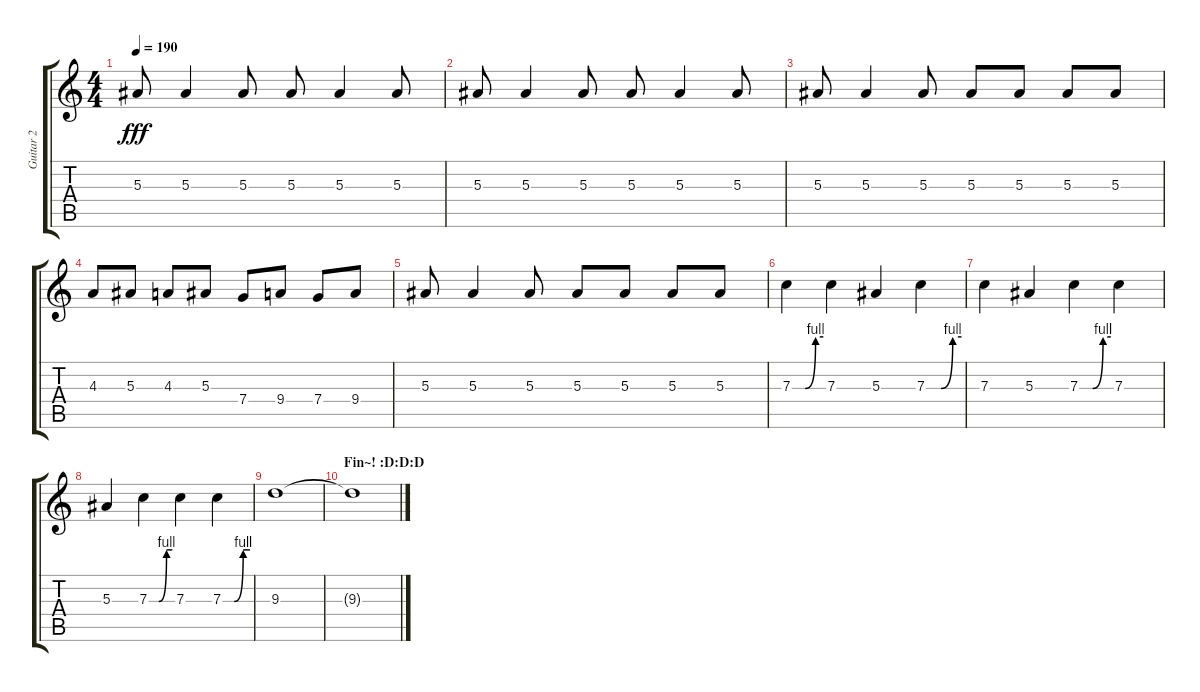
\track ("Guitar 2" "Guitar 2") {instrument acousticguitarnylon}
\staff {score tabs}
\tuning (D4 A3 F3 C3 G2 D2) {hide}
\ts (4 4)
\tempo 190
\clef g2
\ks c
5.3.8{dy fff} 5.3.4 5.3.8 5.3.8 5.3.4 5.3.8 |
5.3.8 5.3.4 5.3.8 5.3.8 5.3.4 5.3.8 |
5.3.8 5.3.4 5.3.8 5.3.8 5.3.8 5.3.8 5.3.8 |
4.3.8 5.3.8 4.3.8 5.3.8 7.4.8 9.4.8 7.4.8 9.4.8 |
5.3.8 5.3.4 5.3.8 5.3.8 5.3.8 5.3.8 5.3.8 |
7.3{be (custom 0 0 25 0 45 4 60 4)}.4 7.3.4 5.3.4 7.3{be (custom 0 0 25 0 45 4 60 4)}.4 |
7.3.4 5.3.4 7.3{be (custom 0 0 25 0 45 4 60 4)}.4 7.3.4 |
5.3.4 7.3{be (custom 0 0 25 0 45 4 60 4)}.4 7.3.4 7.3{be (custom 0 0 25 0 45 4 60 4)}.4 |
9.3.1 |
\section ("" "Fin~! :D:D:D")
9.3{t}.1
